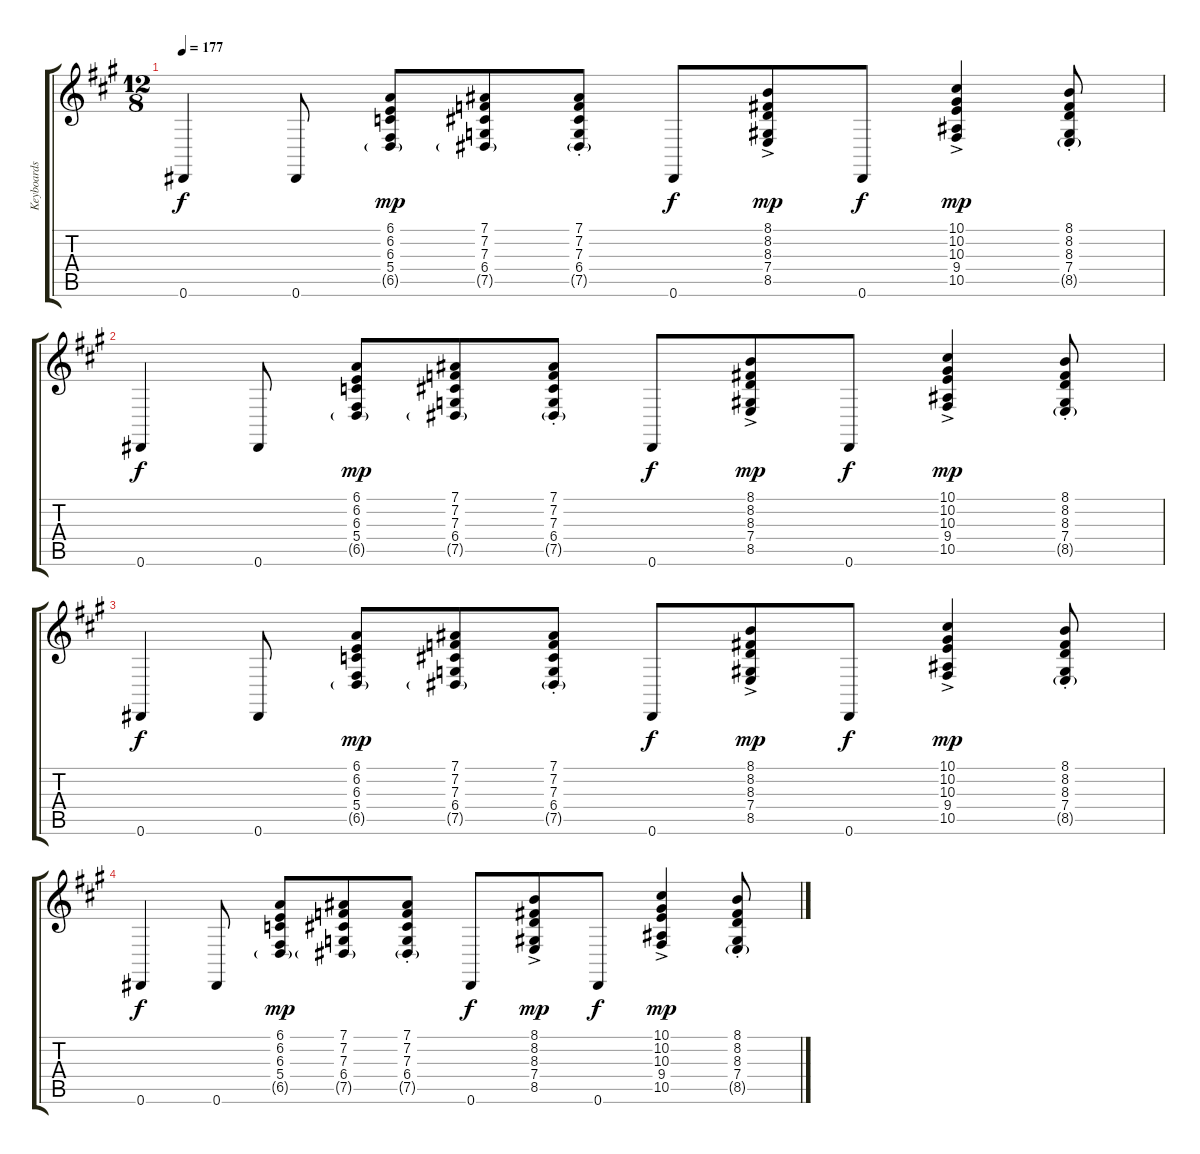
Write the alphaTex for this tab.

\track ("Keyboards" "Keyboards") {instrument acousticgrandpiano}
\staff {score tabs}
\tuning (Eb4 Bb3 Gb3 Db3 Ab2 Eb2) {hide}
\ts (12 8)
\tempo 177
\clef g2
\ks a
0.6.4{dy f} 0.6.8 (6.1 6.2 6.3 5.4 6.5{g}).8{dy mp} (7.1 7.2 7.3 6.4 7.5{g}).8 (7.1{st} 7.2{st} 7.3{st} 6.4{st} 7.5{g st}).8 0.6.8{dy f} (8.1{ac} 8.2{ac} 8.3{ac} 7.4{ac} 8.5).8{dy mp} 0.6.8{dy f} (10.1{ac} 10.2{ac} 10.3{ac} 9.4{ac} 10.5).4{dy mp} (8.1{st} 8.2{st} 8.3{st} 7.4{st} 8.5{g st}).8 |
0.6.4{dy f} 0.6.8 (6.1 6.2 6.3 5.4 6.5{g}).8{dy mp} (7.1 7.2 7.3 6.4 7.5{g}).8 (7.1{st} 7.2{st} 7.3{st} 6.4{st} 7.5{g st}).8 0.6.8{dy f} (8.1{ac} 8.2{ac} 8.3{ac} 7.4{ac} 8.5).8{dy mp} 0.6.8{dy f} (10.1{ac} 10.2{ac} 10.3{ac} 9.4{ac} 10.5).4{dy mp} (8.1{st} 8.2{st} 8.3{st} 7.4{st} 8.5{g st}).8 |
0.6.4{dy f} 0.6.8 (6.1 6.2 6.3 5.4 6.5{g}).8{dy mp} (7.1 7.2 7.3 6.4 7.5{g}).8 (7.1{st} 7.2{st} 7.3{st} 6.4{st} 7.5{g st}).8 0.6.8{dy f} (8.1{ac} 8.2{ac} 8.3{ac} 7.4{ac} 8.5).8{dy mp} 0.6.8{dy f} (10.1{ac} 10.2{ac} 10.3{ac} 9.4{ac} 10.5).4{dy mp} (8.1{st} 8.2{st} 8.3{st} 7.4{st} 8.5{g st}).8 |
0.6.4{dy f} 0.6.8 (6.1 6.2 6.3 5.4 6.5{g}).8{dy mp} (7.1 7.2 7.3 6.4 7.5{g}).8 (7.1{st} 7.2{st} 7.3{st} 6.4{st} 7.5{g st}).8 0.6.8{dy f} (8.1{ac} 8.2{ac} 8.3{ac} 7.4{ac} 8.5).8{dy mp} 0.6.8{dy f} (10.1{ac} 10.2{ac} 10.3{ac} 9.4{ac} 10.5).4{dy mp} (8.1{st} 8.2{st} 8.3{st} 7.4{st} 8.5{g st}).8
